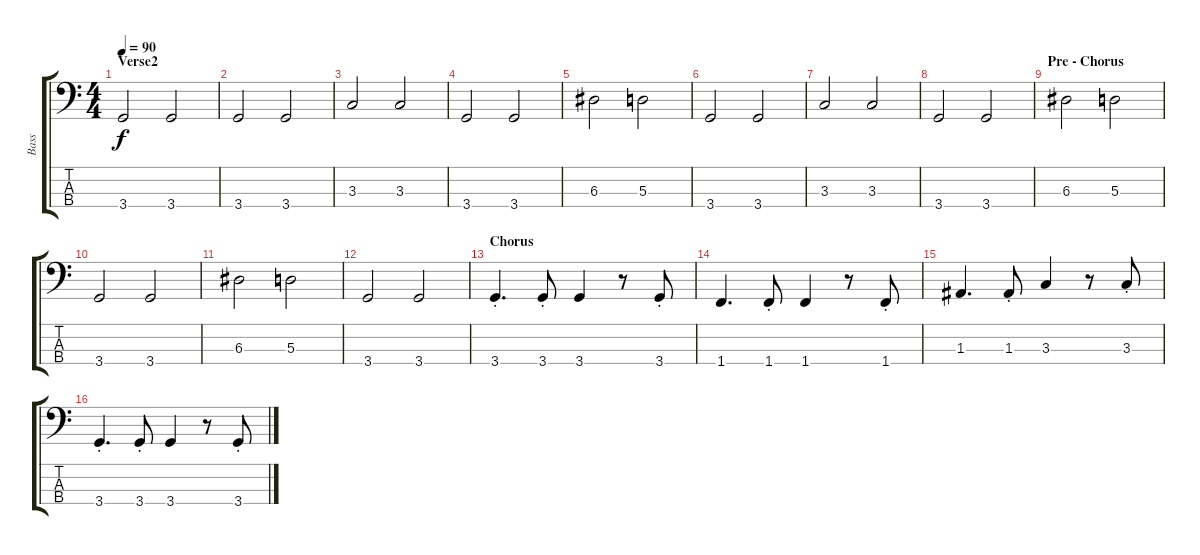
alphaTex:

\track ("Bass" "Bass") {instrument electricbassfinger}
\staff {score tabs}
\tuning (G2 D2 A1 E1) {hide}
\ts (4 4)
\section ("" "Verse2")
\tempo 90
\clef f4
\ks c
3.4.2{dy f} 3.4.2 |
3.4.2 3.4.2 |
3.3.2 3.3.2 |
3.4.2 3.4.2 |
6.3.2 5.3.2 |
3.4.2 3.4.2 |
3.3.2 3.3.2 |
3.4.2 3.4.2 |
\section ("" "Pre - Chorus")
6.3.2 5.3.2 |
3.4.2 3.4.2 |
6.3.2 5.3.2 |
3.4.2 3.4.2 |
\section ("" "Chorus")
3.4{st}.4{d} 3.4{st}.8 3.4.4 r.8 3.4{st}.8 |
1.4.4{d} 1.4{st}.8 1.4.4 r.8 1.4{st}.8 |
1.3.4{d} 1.3{st}.8 3.3.4 r.8 3.3{st}.8 |
3.4{st}.4{d} 3.4{st}.8 3.4.4 r.8 3.4{st}.8
